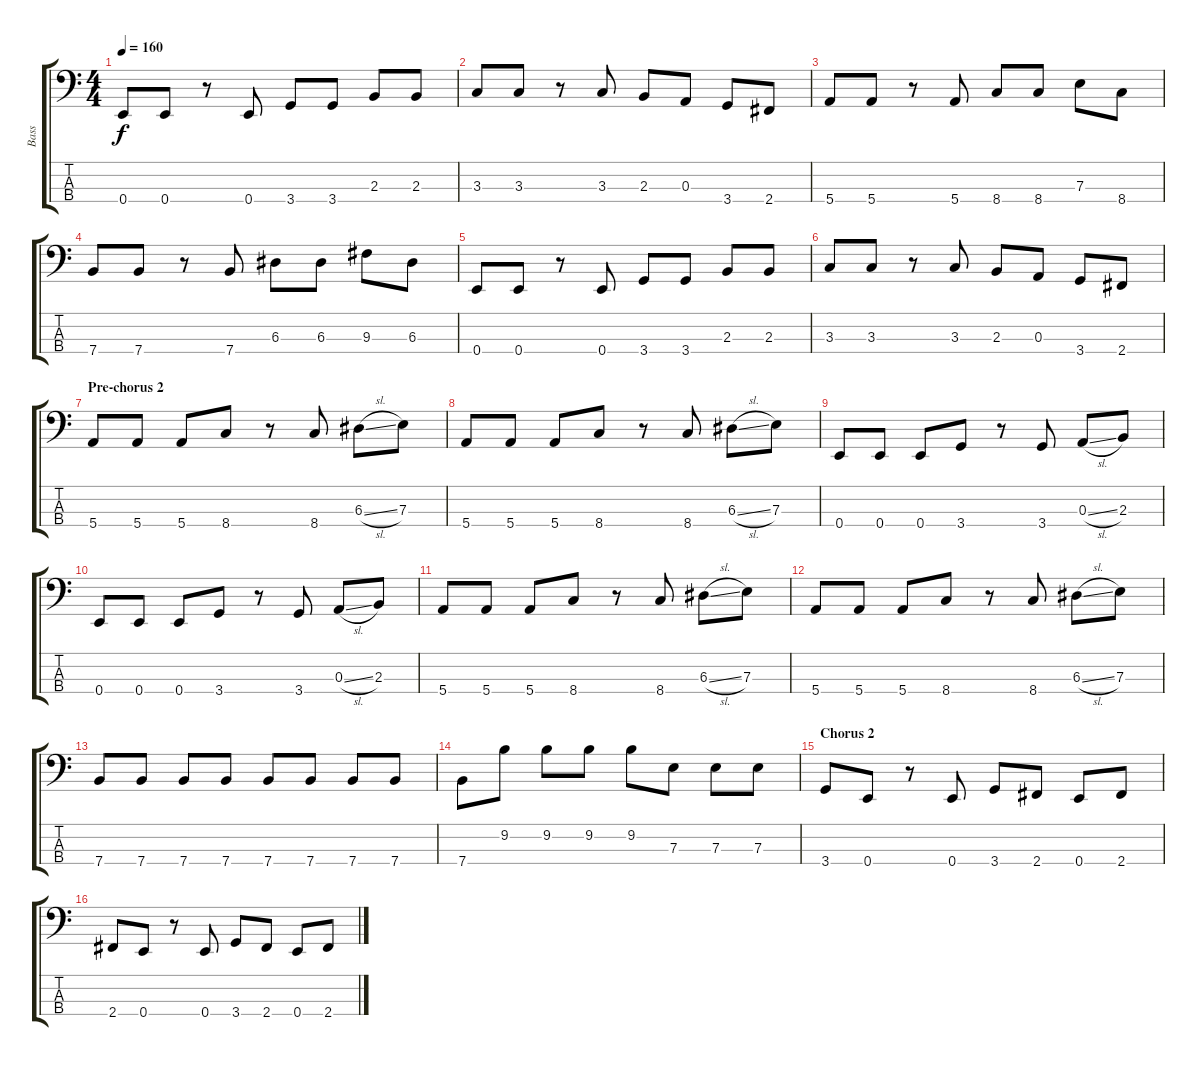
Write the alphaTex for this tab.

\track ("Bass" "Bass") {instrument electricbassfinger}
\staff {score tabs}
\tuning (G2 D2 A1 E1) {hide}
\ts (4 4)
\tempo 160
\clef f4
\ks c
0.4.8{dy f} 0.4.8 r.8 0.4.8 3.4.8 3.4.8 2.3.8 2.3.8 |
3.3.8 3.3.8 r.8 3.3.8 2.3.8 0.3.8 3.4.8 2.4.8 |
5.4.8 5.4.8 r.8 5.4.8 8.4.8 8.4.8 7.3.8 8.4.8 |
7.4.8 7.4.8 r.8 7.4.8 6.3.8 6.3.8 9.3.8 6.3.8 |
0.4.8 0.4.8 r.8 0.4.8 3.4.8 3.4.8 2.3.8 2.3.8 |
3.3.8 3.3.8 r.8 3.3.8 2.3.8 0.3.8 3.4.8 2.4.8 |
\section ("" "Pre-chorus 2")
5.4.8 5.4.8 5.4.8 8.4.8 r.8 8.4.8 6.3{sl}.8 7.3.8 |
5.4.8 5.4.8 5.4.8 8.4.8 r.8 8.4.8 6.3{sl}.8 7.3.8 |
0.4.8 0.4.8 0.4.8 3.4.8 r.8 3.4.8 0.3{sl}.8 2.3.8 |
0.4.8 0.4.8 0.4.8 3.4.8 r.8 3.4.8 0.3{sl}.8 2.3.8 |
5.4.8 5.4.8 5.4.8 8.4.8 r.8 8.4.8 6.3{sl}.8 7.3.8 |
5.4.8 5.4.8 5.4.8 8.4.8 r.8 8.4.8 6.3{sl}.8 7.3.8 |
7.4.8 7.4.8 7.4.8 7.4.8 7.4.8 7.4.8 7.4.8 7.4.8 |
7.4.8 9.2.8 9.2.8 9.2.8 9.2.8 7.3.8 7.3.8 7.3.8 |
\section ("" "Chorus 2")
3.4.8 0.4.8 r.8 0.4.8 3.4.8 2.4.8 0.4.8 2.4.8 |
2.4.8 0.4.8 r.8 0.4.8 3.4.8 2.4.8 0.4.8 2.4.8
